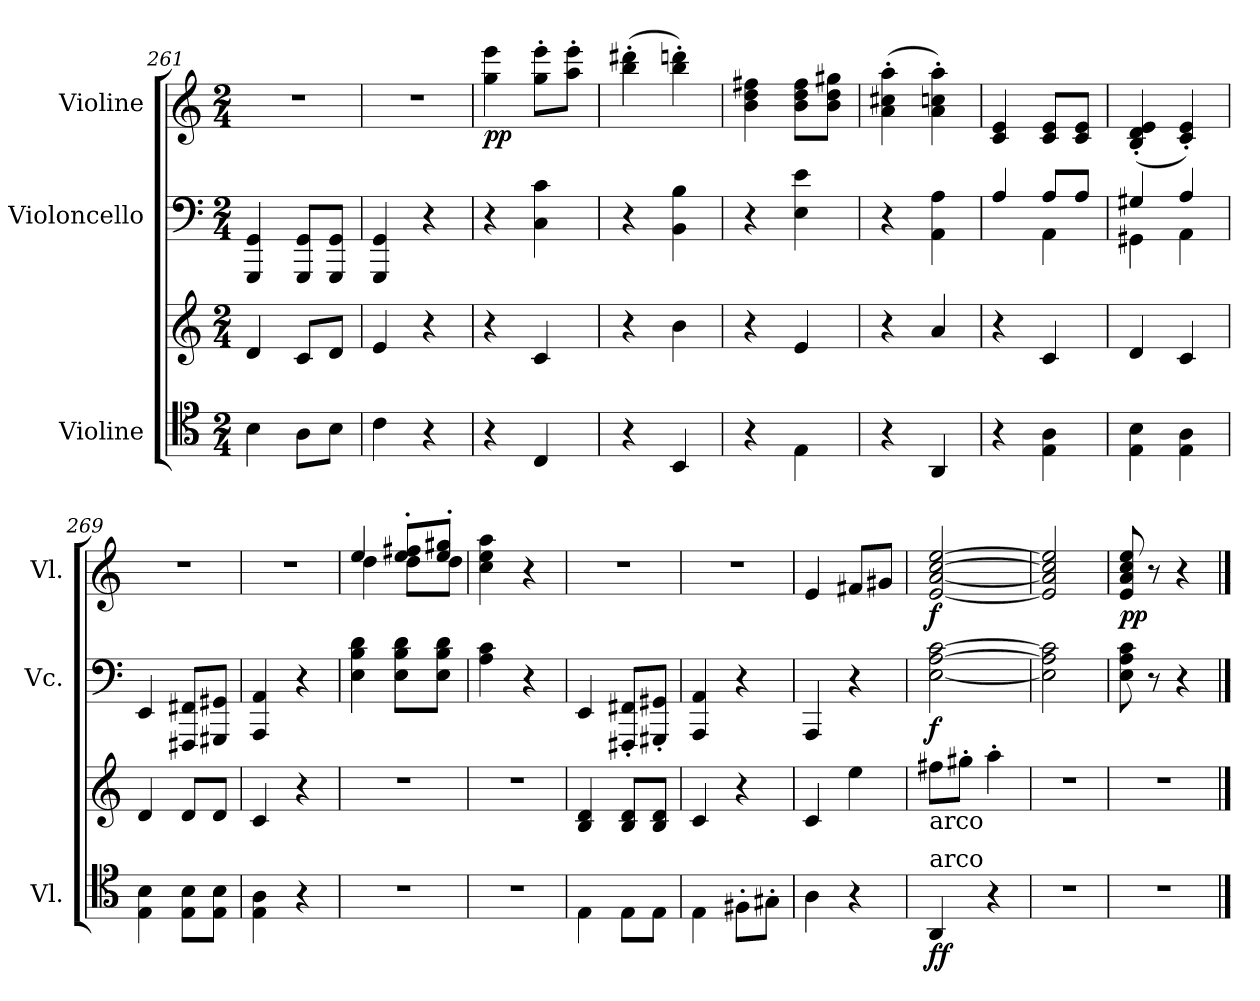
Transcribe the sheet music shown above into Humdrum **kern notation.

**kern	**kern	**dynam	**kern	**dynam	**kern	**dynam
*part3	*part3	*part3	*part2	*part2	*part1	*part1
*staff4	*staff3	*staff3/4	*staff2	*staff2	*staff1	*staff1
*I"Violine	*	*	*I"Violoncello	*	*I"Violine	*
*I'Vl.	*	*	*I'Vc.	*	*I'Vl.	*
*clefC4	*clefG2	*	*clefF4	*	*clefG2	*
*k[]	*k[]	*	*k[]	*	*k[]	*
*M2/4	*M2/4	*	*M2/4	*	*M2/4	*
=261	=261	=261	=261	=261	=261	=261
4B\	4d/	.	4GGG/ 4GG/	.	2r	.
8A\L	8c/L	.	8GGG/ 8GG/L	.	.	.
8B\J	8d/J	.	8GGG/ 8GG/J	.	.	.
=262	=262	=262	=262	=262	=262	=262
4c\	4e/	.	4GGG/ 4GG/	.	2r	.
4r	4r	.	4r	.	.	.
=263	=263	=263	=263	=263	=263	=263
!	!	!	!	!	!	!LO:DY:b
4r	4r	.	4r	.	4gg\ 4eee\	pp
4C/	4c/	.	4C\ 4c\	.	8gg'\ 8eee'\L	.
.	.	.	.	.	8aa'\ 8eee'\J	.
=264	=264	=264	=264	=264	=264	=264
4r	4r	.	4r	.	(>4bb'\ 4ddd#X'\	.
4BB/	4b\	.	4BB\ 4B\	.	4bb'\ 4dddn'\)	.
=265	=265	=265	=265	=265	=265	=265
4r	4r	.	4r	.	4b\ 4dd\ 4ff#X\	.
4E\	4e/	.	4E\ 4e\	.	8b\ 8dd\ 8ff#\L	.
.	.	.	.	.	8b\ 8dd\ 8gg#X\J	.
=266	=266	=266	=266	=266	=266	=266
4r	4r	.	4r	.	(>4a'\ 4cc#X'\ 4aa'\	.
4AA/	4a/	.	4AA\ 4A\	.	4a'\ 4ccn'\ 4aa'\)	.
=267	=267	=267	=267	=267	=267	=267
*	*	*	*^	*	*	*
4r	4r	.	4A/	4ryy	.	4c/ 4e/	.
4E\ 4A\	4c/	.	8A/L	4AA\	.	8c/ 8e/L	.
.	.	.	8A/J	.	.	8c/ 8e/J	.
=268	=268	=268	=268	=268	=268	=268	=268
4E\ 4B\	4d/	.	4G#X/	4GG#X\	.	(>4B'/ 4d'/ 4e'/	.
4E\ 4A\	4c/	.	4A/	4AA\	.	4c'/ 4e'/)	.
*	*	*	*v	*v	*	*	*
=269	=269	=269	=269	=269	=269	=269
4E\ 4B\	4d/	.	4EE/	.	2r	.
8E\ 8B\L	8d/L	.	8FFF#X/ 8FF#X/L	.	.	.
8E\ 8B\J	8d/J	.	8GGG#X/ 8GG#X/J	.	.	.
=270	=270	=270	=270	=270	=270	=270
4E\ 4A\	4c/	.	4AAA/ 4AA/	.	2r	.
4r	4r	.	4r	.	.	.
=271	=271	=271	=271	=271	=271	=271
*	*	*	*	*	*^	*
2r	2r	.	4E\ 4B\ 4d\	.	4ee/	4dd\	.
.	.	.	8E\ 8B\ 8d\L	.	8ee'/ 8ff#X'/L	8dd\L	.
.	.	.	8E\ 8B\ 8d\J	.	8ee'/ 8gg#X'/J	8dd\J	.
*	*	*	*	*	*v	*v	*
=272	=272	=272	=272	=272	=272	=272
2r	2r	.	4A\ 4c\	.	4cc\ 4ee\ 4aa\	.
.	.	.	4r	.	4r	.
=273	=273	=273	=273	=273	=273	=273
4E\	4B/ 4d/	.	4EE/	.	2r	.
8E\L	8B/ 8d/L	.	8FFF#X'/ 8FF#X'/L	.	.	.
8E\J	8B/ 8d/J	.	8GGG#X'/ 8GG#X'/J	.	.	.
=274	=274	=274	=274	=274	=274	=274
4E\	4c/	.	4AAA/ 4AA/	.	2r	.
8F#X'\L	4r	.	4r	.	.	.
8G#X'\J	.	.	.	.	.	.
=275	=275	=275	=275	=275	=275	=275
4A\	4c/	.	4AAA/	.	4e/	.
4r	4ee\	.	4r	.	8f#X/L	.
.	.	.	.	.	8g#X/J	.
=276	=276	=276	=276	=276	=276	=276
!	!LO:TX:b:t=arco	!	!	!	!	!
!LO:TX:a:t=arco	!	!	!	!	!	!
!	!	!LO:DY:b=2	!	!	!	!
!	!	!LO:DY:n=1:b	!	!LO:DY:b	!	!LO:DY:b
4AA/	8ff#X\L	f f	[2E\ [2A\ [2c\	f	[2e/ [2a/ [2cc/ [2ee/	f
.	8gg#X'\J	.	.	.	.	.
4r	4aa'\	.	.	.	.	.
=277	=277	=277	=277	=277	=277	=277
2r	2r	.	2E]\ 2A]\ 2c]\	.	2e]/ 2a]/ 2cc]/ 2ee]/	.
=278	=278	=278	=278	=278	=278	=278
!	!	!	!	!	!	!LO:DY:b
2r	2r	.	8E\ 8A\ 8c\	.	8e/ 8a/ 8cc/ 8ee/	pp
.	.	.	8r	.	8r	.
.	.	.	4r	.	4r	.
==	==	==	==	==	==	==
*-	*-	*-	*-	*-	*-	*-
